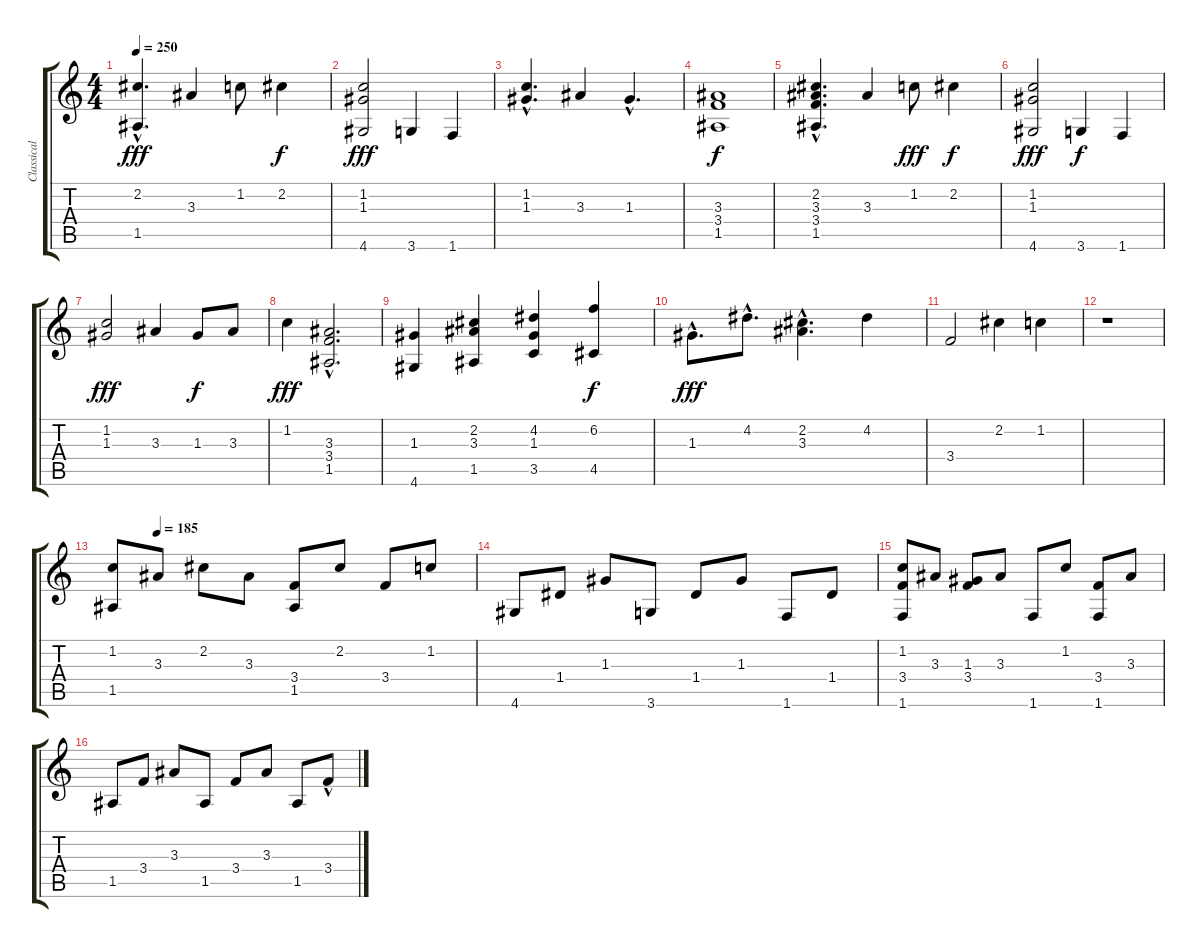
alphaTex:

\track ("Classical Gas" "Classical ") {instrument acousticguitarnylon}
\staff {score tabs}
\tuning (E4 B3 G3 D3 A2 E2) {hide}
\ts (4 4)
\tempo 250
\clef g2
\ks c
(2.2{hac} 1.5).4{d dy fff instrument acousticguitarnylon} 3.3.4 1.2.8 2.2.4{dy f} |
(1.2 1.3 4.6).2{dy fff} 3.6.4 1.6.4 |
(1.2{hac} 1.3{hac}).4{d} 3.3.4 1.3{hac}.4{d} |
(3.3 3.4 1.5).1{dy f} |
(2.2{hac} 3.3{hac} 3.4{hac} 1.5{hac}).4{d} 3.3.4 1.2.8{dy fff} 2.2.4{dy f} |
(1.2 1.3 4.6).2{dy fff} 3.6.4{dy f} 1.6.4 |
(1.2 1.3).2{dy fff} 3.3.4 1.3.8{dy f} 3.3.8 |
1.2.4{dy fff} (3.3{hac} 3.4{hac} 1.5{hac}).2{d} |
(1.3 4.6).4 (2.2 3.3 1.5).4 (4.2 1.3 3.5).4 (6.2 4.5).4{dy f} |
1.3{hac}.8{d dy fff} 4.2{hac}.8{d} (2.2{hac} 3.3).4{d} 4.2.4 |
3.4.2 2.2.4 1.2.4 |
r.1 |
\tempo (185 0.125)
(1.2 1.5).8 3.3.8 2.2.8 3.3.8 (3.4 1.5).8 2.2.8 3.4.8 1.2.8 |
4.6.8 1.4.8 1.3.8 3.6.8 1.4.8 1.3.8 1.6.8 1.4.8 |
(1.2 3.4 1.6).8 3.3.8 (1.3 3.4).8 3.3.8 1.6.8 1.2.8 (3.4 1.6).8 3.3.8 |
1.5.8 3.4.8 3.3.8 1.5.8 3.4.8 3.3.8 1.5.8 3.4{hac}.8
